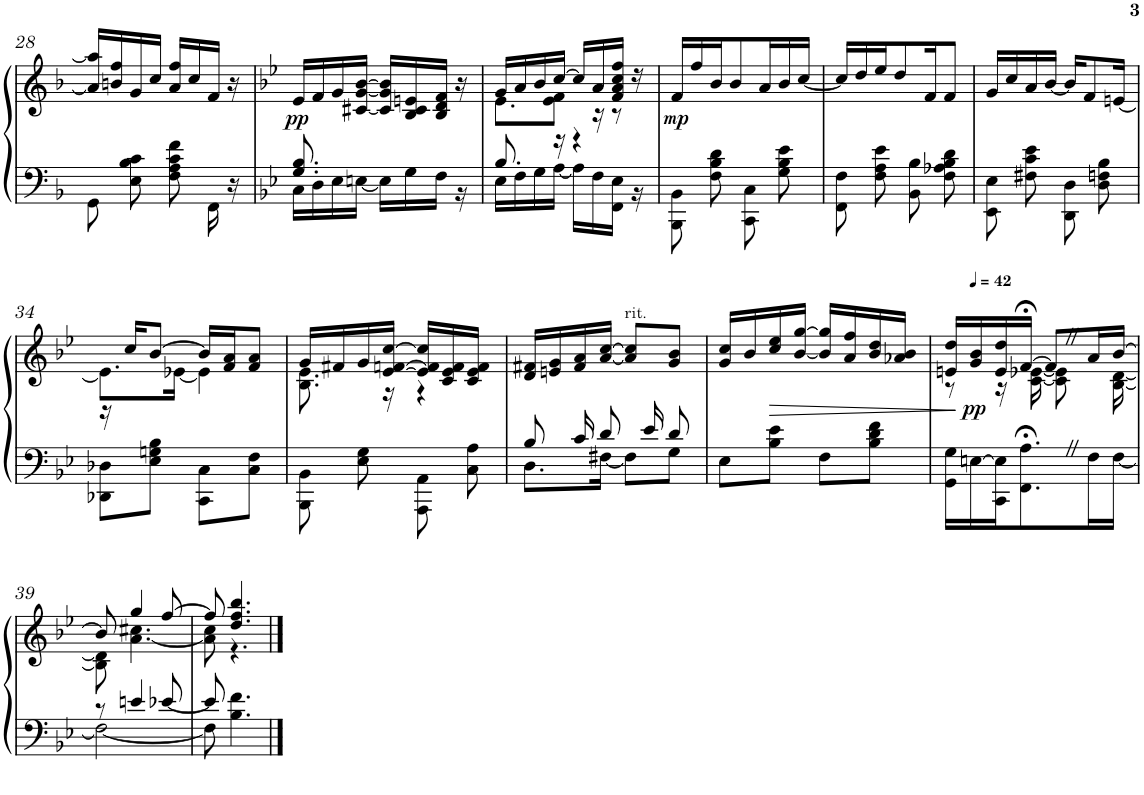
**kern	**kern	**dynam
*part1	*part1	*part1
*staff2	*staff1	*staff1/2
*I"Piano	*	*
*I'Pno	*	*
!!LO:PB:g=z
*clefF4	*clefG2	*
*k[b-]	*k[b-]	*
*F:	*F:	*
*M2/4	*M2/4	*
=28	=28	=28
8GG\	16a/] 16aa/]LL	.
.	16bn/ 16ff/	.
8E\ 8B-\ 8c\	16g/	.
.	16cc/JJ	.
8F\ 8A\ 8c\ 8f\	16a/ 16ff/LL	.
.	16cc/	.
16FF\	16f/JJ	.
16r	16r	.
=29	=29	=29
*k[b-e-]	*k[b-e-]	*
*B-:	*B-:	*
*^	*	*
!	!	!	!LO:DY:b
8.G/ 8.B-/	16C\LL	16e-/LL	pp
.	16D\	16f/	.
.	16E-\	16g/	.
4ryy	[<16En\JJ	[16c#X/ [16g/ [16b-/JJ	.
.	16E\LL]	16c#/] 16g/] 16b-/]LL	.
.	16G\	16B-/ 16c#/ 16en/	.
.	16F\JJ	16B-/ 16d/ 16f/JJ	.
16ryy	16r	16r	.
=30	=30	=30	=30
*	*	*^	*
8.B-/	16E-\LL	16g/LL	8.e-\L	.
.	16F\	16a/	.	.
.	16G\	16b-/	.	.
16r	[<16A\JJ	[>16cc/JJ	8e-\ 8f\J	.
4r	16A\LL]	16cc/LL]	.	.
.	16F\	16a/	16r	.
.	16FF\ 16E-\JJ	16f/ 16a/ 16cc/ 16ff/JJ	8r	.
.	16r	16r	.	.
*	*	*v	*v	*
=31	=31	=31	=31
!	!	!	!LO:DY:b
*v	*v	*	*
8BBB-\ 8BB-\	16f/LL	mp
.	16ff/	.
8F\ 8B-\ 8d\	16b-/J	.
.	8b-/	.
8CC\ 8C\	.	.
.	16a/L	.
8G\ 8B-\ 8e-\	16b-/	.
.	[16cc/JJ	.
=32	=32	=32
8FF\ 8F\	16cc/LL]	.
.	16dd/	.
8F\ 8A\ 8e-\	16ee-/J	.
.	8dd/	.
8BB-\ 8B-\	.	.
.	16f/K	.
8F\ 8A-X\ 8B-\ 8d\	8f/J	.
=33	=33	=33
8EE-\ 8E-\	16g/LL	.
.	16cc/	.
8F#X\ 8c\ 8e-\	16a/	.
.	[16b-/JJ	.
8DD\ 8D\	16b-/KL]	.
.	8f/	.
8D\ 8Fn\ 8B-\	.	.
.	[<16en/Jk	.
!!LO:LB:g=z
=34	=34	=34
*	*^	*
8DD-X\ 8D-X\L	8.e\L]	16r	.
.	.	16cc/KL	.
8E-\ 8Gn\ 8B-\J	.	[>8b-/J	.
.	[<16e-X\Jk	.	.
8CC\ 8C\L	4e-\]	16b-/LL]	.
.	.	16f/ 16a/J	.
8C\ 8F\J	.	8f/ 8a/J	.
=35	=35	=35	=35
8BBB-\ 8BB-\	16g/LL	8.B-\ 8.e-\	.
.	16f#X/	.	.
8E-\ 8G\	16g/	.	.
.	[>16e-/ [>16fn/ [>16cc/JJ	16r	.
8AAA\ 8AA\	16e-/] 16f/] 16cc/]LL	4r	.
.	16c/ 16e-/ 16f/	.	.
8C\ 8A\	16c/ 16e-/ 16f/JJ	.	.
.	16ryy	.	.
*	*v	*v	*
=36	=36	=36
*^	*	*
8B-/	8.D\L	16d/ 16f#X/LL	.
.	.	16en/ 16g/	.
16c/	.	16f#/ 16a/	.
8d/	[<16F#X\Jk	[16a/ [16cc/JJ	.
!	!	!LO:TX:a:t=rit.	!
.	8F#\L]	8a/] 8cc/]L	.
16e-/	.	.	.
8d/	8G\J	8g/ 8b-/J	.
*v	*v	*	*
=37	=37	=37
8E-\L	16g/ 16cc/LL	.
.	16b-/	.
!	!	!LO:HP:b
8B-\ 8e-\J	16cc/ 16ee-/	>
.	[16b-/ [16gg/JJ	.
8F\L	16b-/] 16gg/]LL	.
.	16a/ 16ff/	.
8B-\ 8d\ 8f\J	16b-/ 16dd/	.
.	16a-X/ 16b-/JJ	.
=38	=38	=38
*	*^	*
16GG\ 16G\LL	16en/ 16dd/LL	8r	.
!	!	!	!LO:DY:n=1:b
[16En\	16g/ 16b-/	.	] pp
*	*MM42	*	*
16CC\ 16E\]J	16e/ 16dd/	16r	.
8.FF\;<Z 8.A\;<Z	[>16f;</JJ	[<16c\ [<16e-X\	.
.	8fZ/L]	8c\] 8e-\]	.
16F\L	16a/L	16ryy	.
[16F\JJ	[>16b-/JJ	[<16B-\ [<16d\	.
!!LO:LB:g=z	!!
=39	=39	=39	=39
*^	*	*	*
8r	2F\_	8b-/]	8B-\] 8d\]	.
4en/	.	4gg/	[<4.a\ 4.cc#X\	.
[<8e-X/	.	[>8ff/	.	.
=40	=40	=40	=40	=40
8e-/]	8F\]	8ff/]	8a\] 8cc\	.
4.ryy	4.B-\ 4.f\	4.dd/ 4.ff/ 4.bb-/	4.r	.
*v	*v	*	*	*
*	*v	*v	*
==	==	==
*-	*-	*-
